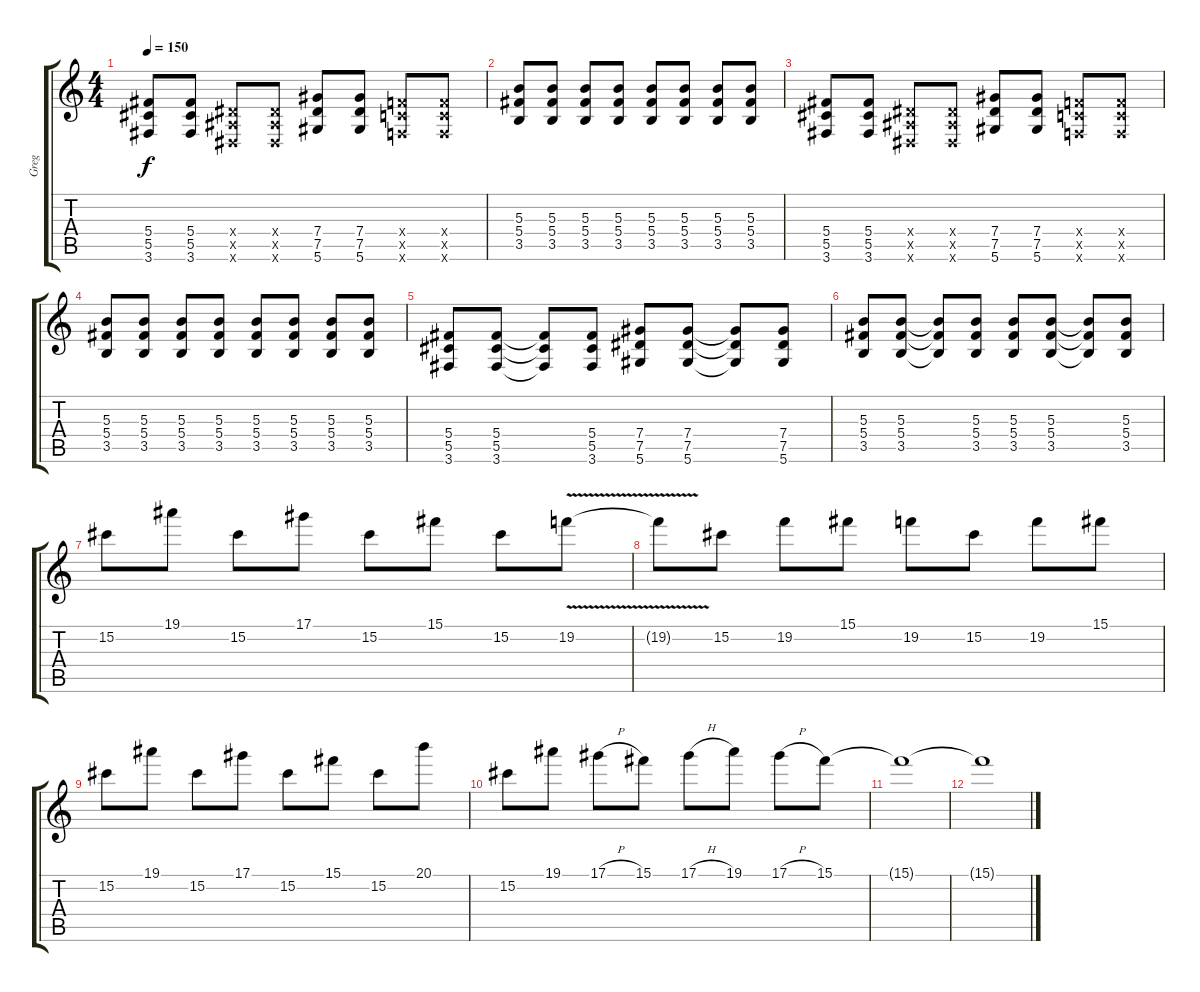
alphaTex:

\track ("Greg" "Greg") {instrument distortionguitar}
\staff {score tabs}
\tuning (Eb4 Bb3 Gb3 Db3 Ab2 Eb2) {hide}
\ts (4 4)
\tempo 150
\clef g2
\ks c
(5.4 5.5 3.6).8{dy f} (5.4 5.5 3.6).8 (2.4{x} 2.5{x} 0.6{x}).8 (2.4{x} 2.5{x} 0.6{x}).8 (7.4 7.5 5.6).8 (7.4 7.5 5.6).8 (4.4{x} 4.5{x} 2.6{x}).8 (4.4{x} 4.5{x} 2.6{x}).8 |
(5.3 5.4 3.5).8 (5.3 5.4 3.5).8 (5.3 5.4 3.5).8 (5.3 5.4 3.5).8 (5.3 5.4 3.5).8 (5.3 5.4 3.5).8 (5.3 5.4 3.5).8 (5.3 5.4 3.5).8 |
(5.4 5.5 3.6).8 (5.4 5.5 3.6).8 (2.4{x} 2.5{x} 0.6{x}).8 (2.4{x} 2.5{x} 0.6{x}).8 (7.4 7.5 5.6).8 (7.4 7.5 5.6).8 (4.4{x} 4.5{x} 2.6{x}).8 (4.4{x} 4.5{x} 2.6{x}).8 |
(5.3 5.4 3.5).8 (5.3 5.4 3.5).8 (5.3 5.4 3.5).8 (5.3 5.4 3.5).8 (5.3 5.4 3.5).8 (5.3 5.4 3.5).8 (5.3 5.4 3.5).8 (5.3 5.4 3.5).8 |
(5.4 5.5 3.6).8 (5.4 5.5 3.6).8 (5.4{t} 5.5{t} 3.6{t}).8 (5.4 5.5 3.6).8 (7.4 7.5 5.6).8 (7.4 7.5 5.6).8 (7.4{t} 7.5{t} 5.6{t}).8 (7.4 7.5 5.6).8 |
(5.3 5.4 3.5).8 (5.3 5.4 3.5).8 (5.3{t} 5.4{t} 3.5{t}).8 (5.3 5.4 3.5).8 (5.3 5.4 3.5).8 (5.3 5.4 3.5).8 (5.3{t} 5.4{t} 3.5{t}).8 (5.3 5.4 3.5).8 |
15.2.8 19.1.8 15.2.8 17.1.8 15.2.8 15.1.8 15.2.8 19.2{v}.8 |
19.2{t}.8 15.2.8 19.2.8 15.1.8 19.2.8 15.2.8 19.2.8 15.1.8 |
15.2.8 19.1.8 15.2.8 17.1.8 15.2.8 15.1.8 15.2.8 20.1.8 |
15.2.8 19.1.8 17.1{h}.8 15.1.8 17.1{h}.8 19.1.8 17.1{h}.8 15.1.8 |
15.1{t}.1{volume 0} |
15.1{t}.1
